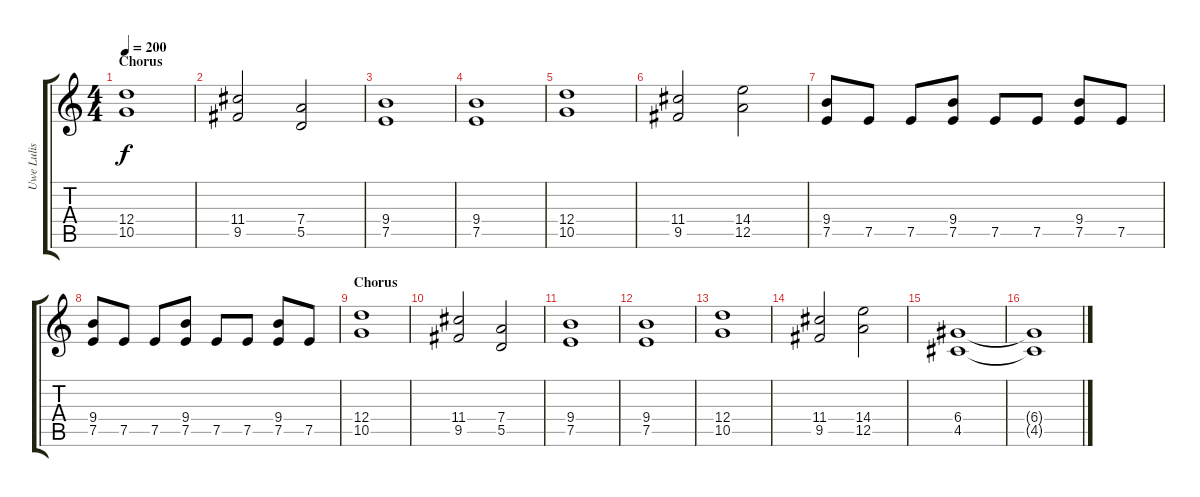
\track ("Uwe Lulis (Rhythm Guitar)" "Uwe Lulis ") {instrument distortionguitar}
\staff {score tabs}
\tuning (E4 B3 G3 D3 A2 E2) {hide}
\ts (4 4)
\section ("" "Chorus")
\tempo 200
\clef g2
\ks c
(12.4 10.5).1{dy f} |
(11.4 9.5).2 (7.4 5.5).2 |
(9.4 7.5).1 |
(9.4 7.5).1 |
(12.4 10.5).1 |
(11.4 9.5).2 (14.4 12.5).2 |
(9.4 7.5).8 7.5.8 7.5.8 (9.4 7.5).8 7.5.8 7.5.8 (9.4 7.5).8 7.5.8 |
(9.4 7.5).8 7.5.8 7.5.8 (9.4 7.5).8 7.5.8 7.5.8 (9.4 7.5).8 7.5.8 |
\section ("" "Chorus")
(12.4 10.5).1 |
(11.4 9.5).2 (7.4 5.5).2 |
(9.4 7.5).1 |
(9.4 7.5).1 |
(12.4 10.5).1 |
(11.4 9.5).2 (14.4 12.5).2 |
(6.4 4.5).1 |
(6.4{t} 4.5{t}).1
